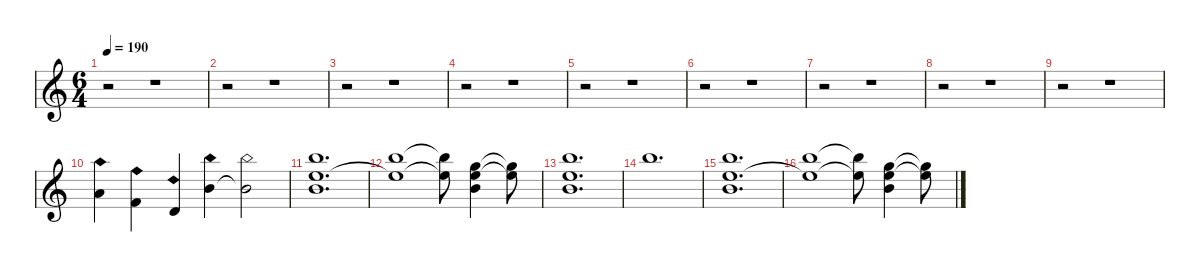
\defaultSystemsLayout 4
\hideDynamics
\bracketExtendMode nobrackets
\singleTrackTrackNamePolicy hidden
\multiTrackTrackNamePolicy hidden
\firstSystemTrackNameMode fullname
\firstSystemTrackNameOrientation horizontal
\otherSystemsTrackNameOrientation horizontal
\track ("Keyboards" "vln.") {instrument stringensemble1}
\staff {score}
\tuning (D4 A3 F3 D3 A2 D2)
\ts (6 4)
\tempo 190
\clef g2
\ks c
r.2{dy f beam Down} r.1{beam Down} |
r.2{beam Down} r.1{beam Down} |
r.2{beam Down} r.1{beam Down} |
r.2{beam Down} r.1{beam Down} |
r.2{beam Down} r.1{beam Down} |
r.2{beam Down} r.1{beam Down} |
r.2{beam Down} r.1{beam Down} |
r.2{beam Down} r.1{beam Down} |
r.2{beam Down} r.1{beam Down} |
7.1{ah 12}.4{instrument acousticgrandpiano beam Down} 8.2{ah 12}.4{beam Down} 9.3{ah 12}.4{beam Up} 9.1{ah 12}.4{beam Down} 9.1{ah 12 t}.2{beam Down} |
(21.1 19.2 18.3).1{d instrument acousticgrandpiano beam Down} |
(21.1 19.2{t}).1{beam Down} (21.1{t} 19.2{t}).8{beam Down} (17.1 19.2 18.3).4{beam Down} (17.1{t} 19.2{t}).8{beam Down} |
(21.1 19.2 18.3).1{d beam Down} |
21.1.1{d beam Down} |
(21.1 19.2 18.3).1{d instrument acousticgrandpiano beam Down} |
(21.1 19.2{t}).1{beam Down} (21.1{t} 19.2{t}).8{beam Down} (17.1 19.2 18.3).4{beam Down} (17.1{t} 19.2{t}).8{beam Down}
